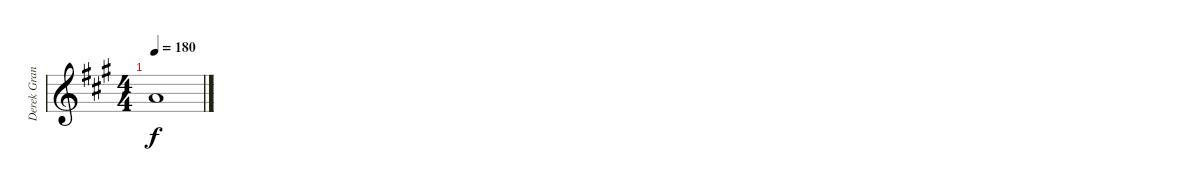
\track ("Derek Grant - Vocals" "Derek Gran") {instrument overdrivenguitar}
\staff {score}
\tuning (E4 B3 G3 D3 A2 E2) {hide}
\ts (4 4)
\tempo 180
\clef g2
\ks a
2.3{t}.1{dy f}
